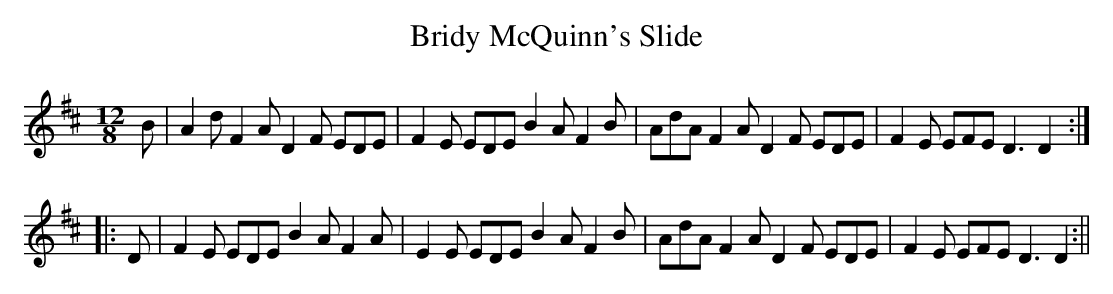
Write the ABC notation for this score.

X:1
T:Bridy McQuinn's Slide
M:12/8
L:1/8
K:D
B|A2d F2A D2F EDE | F2E EDE B2A F2B | AdA F2A D2F EDE | F2E EFE D3 D2:|
|:D|F2E EDE B2A F2A | E2E EDE B2A F2B | AdA F2A D2F EDE | F2E EFE D3 D2:||
